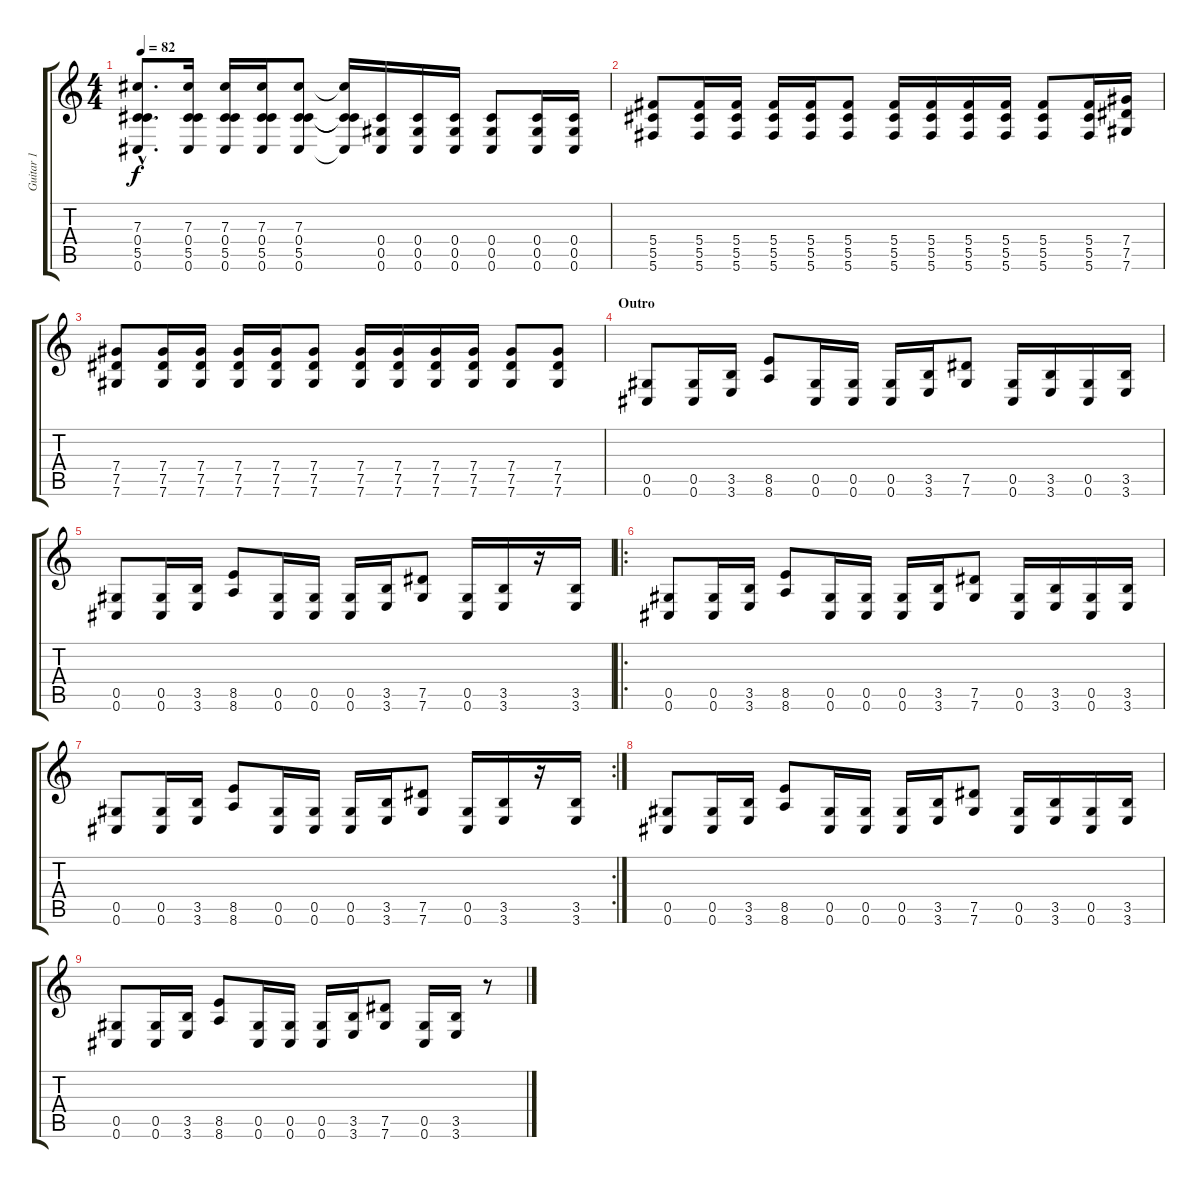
\track ("Guitar 1" "Guitar 1") {instrument distortionguitar}
\staff {score tabs}
\tuning (Eb4 Bb3 Gb3 Db3 Ab2 Db2) {hide}
\ts (4 4)
\tempo 82
\clef g2
\ks c
(7.3{hac} 0.4{hac} 5.5{hac} 0.6{hac}).8{d dy f} (7.3 0.4 5.5 0.6).16 (7.3 0.4 5.5 0.6).16 (7.3 0.4 5.5 0.6).16 (7.3 0.4 5.5 0.6).8 (7.3{t} 0.4{t} 5.5{t} 0.6{t}).16 (0.4 0.5 0.6).16 (0.4 0.5 0.6).16 (0.4 0.5 0.6).16 (0.4 0.5 0.6).8 (0.4 0.5 0.6).16 (0.4 0.5 0.6).16 |
(5.4 5.5 5.6).8 (5.4 5.5 5.6).16 (5.4 5.5 5.6).16 (5.4 5.5 5.6).16 (5.4 5.5 5.6).16 (5.4 5.5 5.6).8 (5.4 5.5 5.6).16 (5.4 5.5 5.6).16 (5.4 5.5 5.6).16 (5.4 5.5 5.6).16 (5.4 5.5 5.6).8 (5.4 5.5 5.6).16 (7.4 7.5 7.6).16 |
(7.4 7.5 7.6).8 (7.4 7.5 7.6).16 (7.4 7.5 7.6).16 (7.4 7.5 7.6).16 (7.4 7.5 7.6).16 (7.4 7.5 7.6).8 (7.4 7.5 7.6).16 (7.4 7.5 7.6).16 (7.4 7.5 7.6).16 (7.4 7.5 7.6).16 (7.4 7.5 7.6).8 (7.4 7.5 7.6).8 |
\section ("" "Outro")
(0.5 0.6).8 (0.5 0.6).16 (3.5 3.6).16 (8.5 8.6).8 (0.5 0.6).16 (0.5 0.6).16 (0.5 0.6).16 (3.5 3.6).16 (7.5 7.6).8 (0.5 0.6).16 (3.5 3.6).16 (0.5 0.6).16 (3.5 3.6).16 |
(0.5 0.6).8 (0.5 0.6).16 (3.5 3.6).16 (8.5 8.6).8 (0.5 0.6).16 (0.5 0.6).16 (0.5 0.6).16 (3.5 3.6).16 (7.5 7.6).8 (0.5 0.6).16 (3.5 3.6).16 r.16 (3.5 3.6).16 |
\ro
(0.5 0.6).8 (0.5 0.6).16 (3.5 3.6).16 (8.5 8.6).8 (0.5 0.6).16 (0.5 0.6).16 (0.5 0.6).16 (3.5 3.6).16 (7.5 7.6).8 (0.5 0.6).16 (3.5 3.6).16 (0.5 0.6).16 (3.5 3.6).16 |
\rc 2
(0.5 0.6).8 (0.5 0.6).16 (3.5 3.6).16 (8.5 8.6).8 (0.5 0.6).16 (0.5 0.6).16 (0.5 0.6).16 (3.5 3.6).16 (7.5 7.6).8 (0.5 0.6).16 (3.5 3.6).16 r.16 (3.5 3.6).16 |
(0.5 0.6).8 (0.5 0.6).16 (3.5 3.6).16 (8.5 8.6).8 (0.5 0.6).16 (0.5 0.6).16 (0.5 0.6).16 (3.5 3.6).16 (7.5 7.6).8 (0.5 0.6).16 (3.5 3.6).16 (0.5 0.6).16 (3.5 3.6).16 |
(0.5 0.6).8 (0.5 0.6).16 (3.5 3.6).16 (8.5 8.6).8 (0.5 0.6).16 (0.5 0.6).16 (0.5 0.6).16 (3.5 3.6).16 (7.5 7.6).8 (0.5 0.6).16 (3.5 3.6).16 r.8
